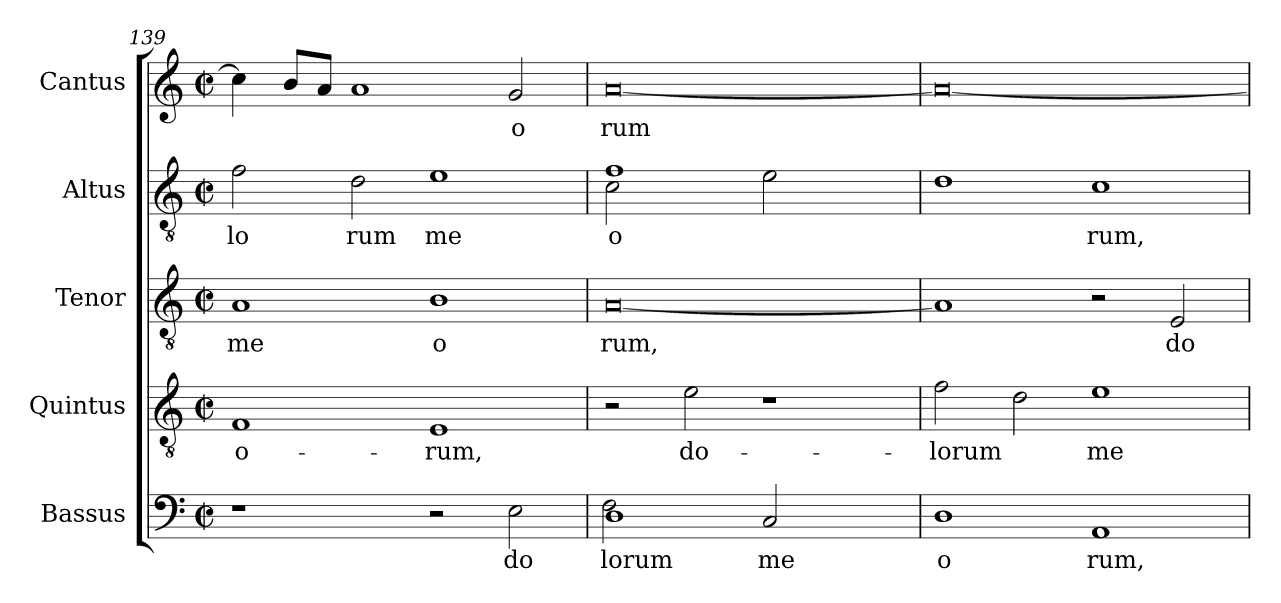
**kern	**text	**kern	**text	**kern	**text	**kern	**text	**kern	**text
*part5	*part5	*part4	*part4	*part3	*part3	*part2	*part2	*part1	*part1
*staff5	*staff5	*staff4	*staff4	*staff3	*staff3	*staff2	*staff2	*staff1	*staff1
*I"Bassus	*	*I"Quintus	*	*I"Tenor	*	*I"Altus	*	*I"Cantus	*
*clefF4	*	*clefGv2	*	*clefGv2	*	*clefGv2	*	*clefG2	*
*k[]	*	*k[]	*	*k[]	*	*k[]	*	*k[]	*
*C:	*	*C:	*	*C:	*	*C:	*	*C:	*
*M2/2	*	*M2/2	*	*M2/2	*	*M2/2	*	*M2/2	*
*met(c|)	*	*met(c|)	*	*met(c|)	*	*met(c|)	*	*met(c|)	*
=139	=139	=139	=139	=139	=139	=139	=139	=139	=139
!	!	!	!LO:LY:b:cj	!	!LO:LY:b:cj	!	!LO:LY:b:cj	!	!LO:LY:b:cj
1r	.	1F	-o-	1A	me	2f\	lo	4cc\]	.
!	!	!	!	!	!	!	!	!	!LO:LY:b:cj
.	.	.	.	.	.	.	.	8b/L	.
!	!	!	!	!	!	!	!	!	!LO:LY:b:cj
.	.	.	.	.	.	.	.	8a/J	.
!	!	!	!	!	!	!	!LO:LY:b:cj	!	!LO:LY:b:cj
.	.	.	.	.	.	2d\	rum	1a	.
!	!	!	!LO:LY:b:cj	!	!LO:LY:b:cj	!	!LO:LY:b:cj	!	!
2r	.	1E	-rum,	1B	o	1e	me	.	.
!	!LO:LY:b:cj	!	!	!	!	!	!	!	!LO:LY:b:cj
2E\	do	.	.	.	.	.	.	2g/	o
=140	=140	=140	=140	=140	=140	=140	=140	=140	=140
*^	*	*	*	*	*	*	*	*	*
!	!	!LO:LY:b:cj	!	!	!	!LO:LY:b:cj	!	!LO:LY:b:cj	!	!LO:LY:b:cj
*	*	*	*	*	*	*	*^	*	*	*
1D	2F\	lorum	2r	.	[<0A	rum,	1f	2c\	o	[<0a	rum
!	!	!	!	!LO:LY:b:cj	!	!	!	!	!	!	!
.	2ryy	.	2e\	do-	.	.	.	2ryy	.	.	.
!	!	!LO:LY:b:cj	!	!	!	!	!	!	!LO:LY:b:cj	!	!
2C/	1ryy	me	1r	.	.	.	2e\	1ryy	.	.	.
2ryy	.	.	.	.	.	.	2ryy	.	.	.	.
*v	*v	*	*	*	*	*	*v	*v	*	*	*
=141	=141	=141	=141	=141	=141	=141	=141	=141	=141
!	!LO:LY:b:cj	!	!LO:LY:b:cj	!	!LO:LY:b:cj	!	!LO:LY:b:cj	!	!LO:LY:b:cj
1D	o	2f\	-lorum	1A]	.	1d	.	0a_<	.
!	!	!	!LO:LY:b:cj	!	!	!	!	!	!
.	.	2d\	.	.	.	.	.	.	.
!	!LO:LY:b:cj	!	!LO:LY:b:cj	!	!	!	!LO:LY:b:cj	!	!
1AA	rum,	1e	me-	2r	.	1c	rum,	.	.
!	!	!	!	!	!LO:LY:b:cj	!	!	!	!
.	.	.	.	2E/	do	.	.	.	.
=	=	=	=	=	=	=	=	=	=
*-	*-	*-	*-	*-	*-	*-	*-	*-	*-
